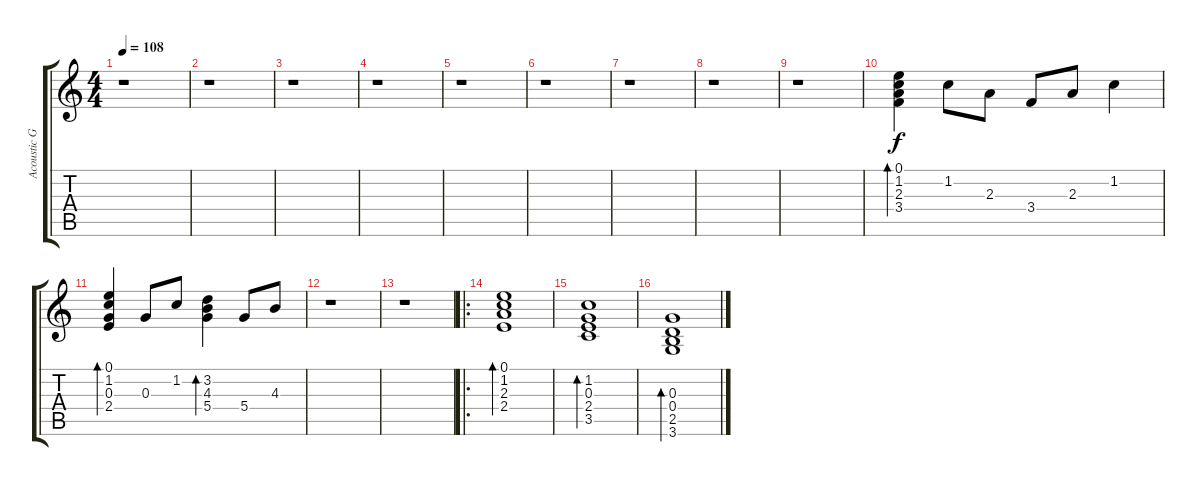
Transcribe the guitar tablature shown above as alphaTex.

\track ("Acoustic Guitar" "Acoustic G") {instrument acousticguitarsteel}
\staff {score tabs}
\tuning (E4 B3 G3 D3 A2 E2) {hide}
\ts (4 4)
\tempo 108
\clef g2
\ks c
r.1{dy fff} |
r.1 |
r.1 |
r.1 |
r.1 |
r.1 |
r.1 |
r.1 |
r.1 |
(0.1 1.2 2.3 3.4).4{bd 120 dy f volume 10} 1.2.8 2.3.8 3.4.8 2.3.8 1.2.4 |
(0.1 1.2 0.3 2.4).4{bd 120 volume 10} 0.3.8 1.2.8 (3.2 4.3 5.4).4{bd 120} 5.4.8 4.3.8 |
r.1 |
r.1 |
\ro
(0.1 1.2 2.3 2.4).1{bd 60} |
(1.2 0.3 2.4 3.5).1{bd 60} |
(0.3 0.4 2.5 3.6).1{bd 60}
